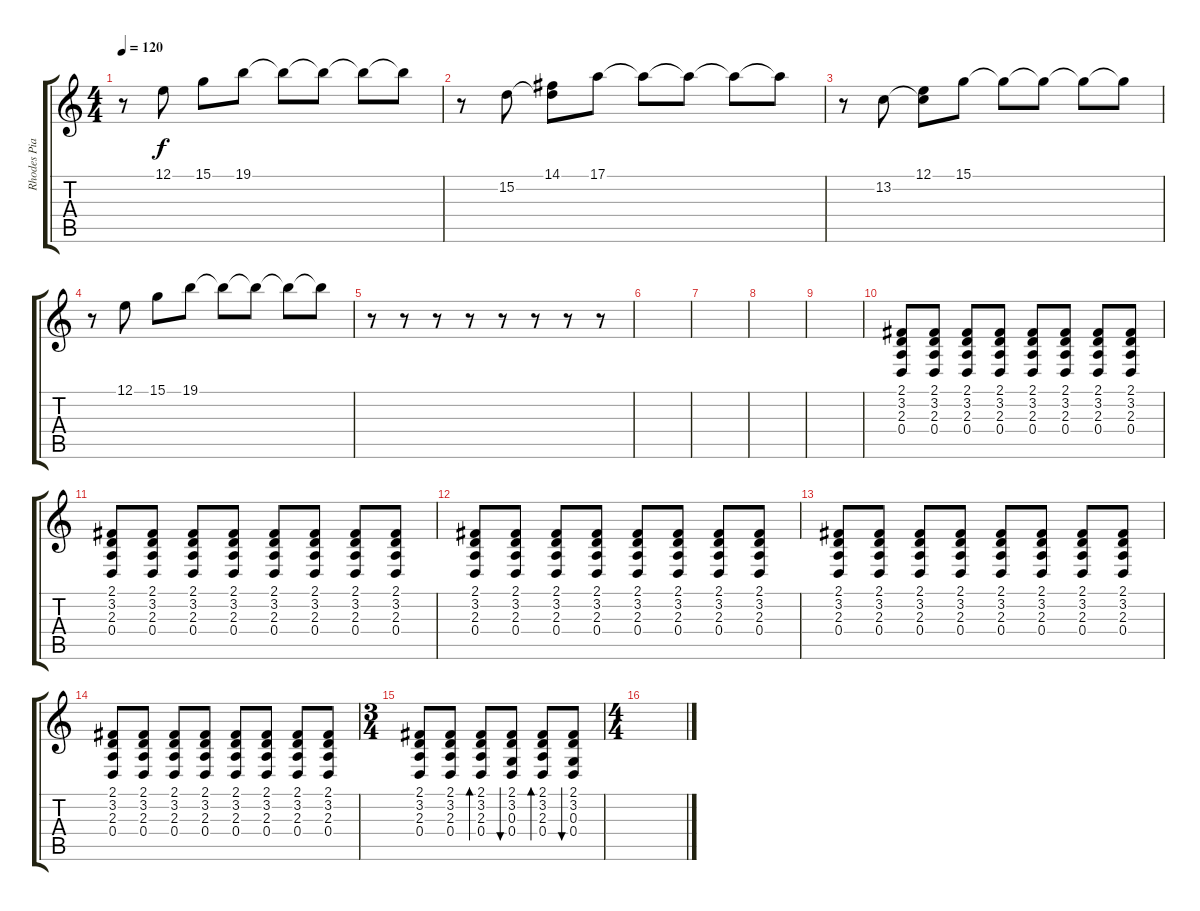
\track ("Rhodes Piano" "Rhodes Pia") {instrument electricpiano1}
\staff {score tabs}
\tuning (E4 B3 G3 D3 A2 E2) {hide}
\ts (4 4)
\tempo 120
\clef g2
\ks c
r.8{dy f} 12.1.8 15.1.8 19.1.8 19.1{t}.8 19.1{t}.8 19.1{t}.8 19.1{t}.8 |
r.8 15.2.8 (14.1 15.2{t}).8 17.1.8 17.1{t}.8 17.1{t}.8 17.1{t}.8 17.1{t}.8 |
r.8 13.2.8 (12.1 13.2{t}).8 15.1.8 15.1{t}.8 15.1{t}.8 15.1{t}.8 15.1{t}.8 |
r.8 12.1.8 15.1.8 19.1.8 19.1{t}.8 19.1{t}.8 19.1{t}.8 19.1{t}.8 |
r.8 r.8 r.8 r.8 r.8 r.8 r.8 r.8 |
|
|
|
|
(2.1 3.2 2.3 0.4).8{volume 4 instrument acousticguitarsteel} (2.1 3.2 2.3 0.4).8 (2.1 3.2 2.3 0.4).8 (2.1 3.2 2.3 0.4).8 (2.1 3.2 2.3 0.4).8 (2.1 3.2 2.3 0.4).8 (2.1 3.2 2.3 0.4).8 (2.1 3.2 2.3 0.4).8 |
(2.1 3.2 2.3 0.4).8{volume 5} (2.1 3.2 2.3 0.4).8 (2.1 3.2 2.3 0.4).8 (2.1 3.2 2.3 0.4).8 (2.1 3.2 2.3 0.4).8 (2.1 3.2 2.3 0.4).8 (2.1 3.2 2.3 0.4).8 (2.1 3.2 2.3 0.4).8 |
(2.1 3.2 2.3 0.4).8{volume 5} (2.1 3.2 2.3 0.4).8 (2.1 3.2 2.3 0.4).8 (2.1 3.2 2.3 0.4).8 (2.1 3.2 2.3 0.4).8 (2.1 3.2 2.3 0.4).8 (2.1 3.2 2.3 0.4).8 (2.1 3.2 2.3 0.4).8 |
(2.1 3.2 2.3 0.4).8 (2.1 3.2 2.3 0.4).8 (2.1 3.2 2.3 0.4).8 (2.1 3.2 2.3 0.4).8 (2.1 3.2 2.3 0.4).8 (2.1 3.2 2.3 0.4).8 (2.1 3.2 2.3 0.4).8 (2.1 3.2 2.3 0.4).8 |
(2.1 3.2 2.3 0.4).8{volume 16 instrument acousticguitarsteel} (2.1 3.2 2.3 0.4).8 (2.1 3.2 2.3 0.4).8 (2.1 3.2 2.3 0.4).8 (2.1 3.2 2.3 0.4).8 (2.1 3.2 2.3 0.4).8 (2.1 3.2 2.3 0.4).8 (2.1 3.2 2.3 0.4).8 |
\ts (3 4)
(2.1 3.2 2.3 0.4).8 (2.1 3.2 2.3 0.4).8 (2.1 3.2 2.3 0.4).8{bd 60} (2.1 3.2 0.3 0.4).8{bu 60} (2.1 3.2 2.3 0.4).8{bd 60} (2.1 3.2 0.3 0.4).8{bu 60} |
\ts (4 4)
